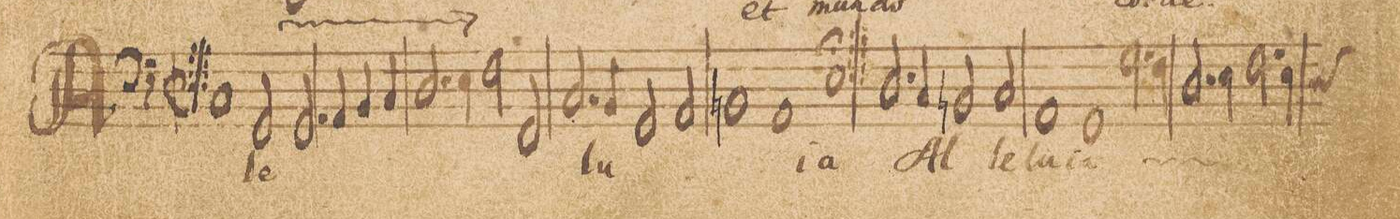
**kern	**text	**text
*I"BASSVS.	*	*
*clefF4	*	*
*k[]	*	*
*met(C|)	*	*
*M2/1	*	*
1C	A[l]-	.
*2\right	*	*
2GG/	-le-	.
2.GG/	.	.
=2-	=2-	=2-
4AA/	.	.
4BB/	.	.
4C/	.	.
2.D/	.	.
4E\	.	.
=3-	=3-	=3-
2F\	.	.
2FF/	.	.
2.C/	-lu-	.
4BB/	.	.
=4-	=4-	=4-
2GG/	.	.
2AA/	.	.
1BBn	.	.
=5-	=5-	=5-
1AA	.	.
1E;	-ia	.
=6:|!	=6:|!	=6:|!
2.D/	Al-	.
4C/	.	.
2BBn/	.	.
2C/	-le-	.
=7-	=7-	=7-
1AA	-lu-	.
1GG	-ia	.
=8-	=8-	=8-
*	*ij	*
2.G\	Al-	.
4F\	.	.
2.D/	-le-	.
4E\	.	.
=9-	=9-	=9-
2.F\	-lu-	.
*custos:D	*	*
4E\	.	.
*-	*-	*-
